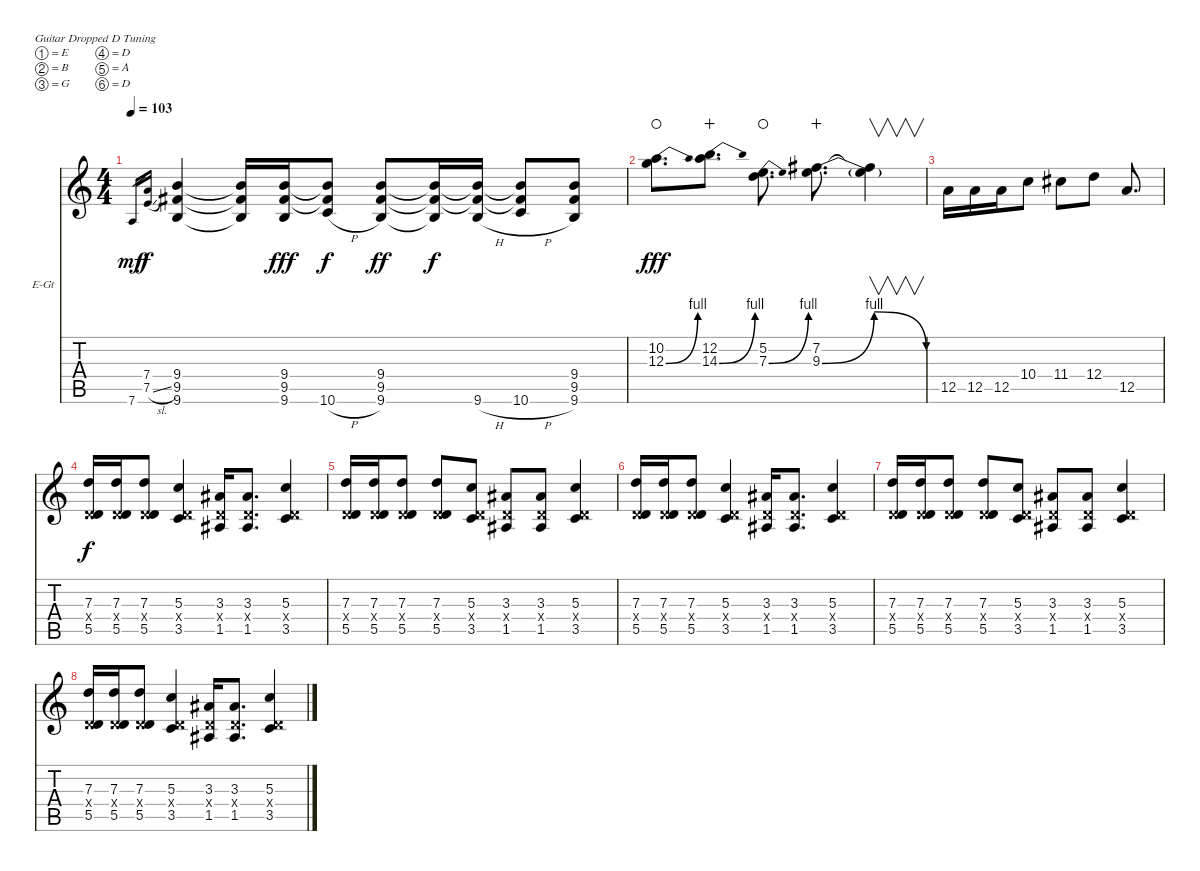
\defaultSystemsLayout 4
\bracketExtendMode nobrackets
\firstSystemTrackNameOrientation horizontal
\otherSystemsTrackNameOrientation horizontal
\track ("Mike McCready (Drop D)" "E-Gt") {instrument overdrivenguitar}
\staff {score tabs}
\tuning (E4 B3 G3 D3 A2 D2)
\ts (4 4)
\tempo 103
\clef g2
\ks c
7.6.16{gr dy mf} (7.4 7.5{sl}).16{gr dy f} (9.4 9.5 9.6).4 (9.4{t} 9.5{t} 9.6{t}).16 (9.4 9.5 9.6).16{dy fff} (9.4{t} 9.5{t} 10.6{h}).8{dy f} (9.4 9.5 9.6).8{dy ff} (9.6{t} 9.4{t} 9.5{t}).16{dy f} (9.4{t} 9.5{t} 9.6{h}).16 (9.4{t} 9.5{t} 10.6{h}).8 (9.4 9.5 9.6).8 |
(10.2 12.3{be (bend 0 0 15 4)}).8{d dy fff waho} (12.2 14.3{be (bend 0 0 15 4)}).8{d wahc} (5.2 7.3{be (bend 0 0 15 4)}).8{d waho} (9.3{be (bendrelease 0 0 10.2 4 20.4 4 30 0)} 7.2).8{d wahc} (9.3{t} 7.2{t}).4{v} |
12.5.16 12.5.16 12.5.16 10.4.8 11.4.8 12.4.8 12.5.8{d} |
(7.3 0.4{x} 5.5).16{dy f} (7.3 0.4{x} 5.5).16 (7.3 0.4{x} 5.5).8 (5.3 0.4{x} 3.5).4 (3.3 0.4{x} 1.5).16 (3.3 0.4{x} 1.5).8{d} (5.3 0.4{x} 3.5).4 |
(7.3 0.4{x} 5.5).16 (7.3 0.4{x} 5.5).16 (7.3 0.4{x} 5.5).8 (7.3 0.4{x} 5.5).8 (5.3 0.4{x} 3.5).8 (3.3 0.4{x} 1.5).8 (3.3 0.4{x} 1.5).8 (5.3 0.4{x} 3.5).4 |
(7.3 0.4{x} 5.5).16 (7.3 0.4{x} 5.5).16 (7.3 0.4{x} 5.5).8 (5.3 0.4{x} 3.5).4 (3.3 0.4{x} 1.5).16 (3.3 0.4{x} 1.5).8{d} (5.3 0.4{x} 3.5).4 |
(7.3 0.4{x} 5.5).16 (7.3 0.4{x} 5.5).16 (7.3 0.4{x} 5.5).8 (7.3 0.4{x} 5.5).8 (5.3 0.4{x} 3.5).8 (3.3 0.4{x} 1.5).8 (3.3 0.4{x} 1.5).8 (5.3 0.4{x} 3.5).4 |
(7.3 0.4{x} 5.5).16 (7.3 0.4{x} 5.5).16 (7.3 0.4{x} 5.5).8 (5.3 0.4{x} 3.5).4 (3.3 0.4{x} 1.5).16 (3.3 0.4{x} 1.5).8{d} (5.3 0.4{x} 3.5).4
